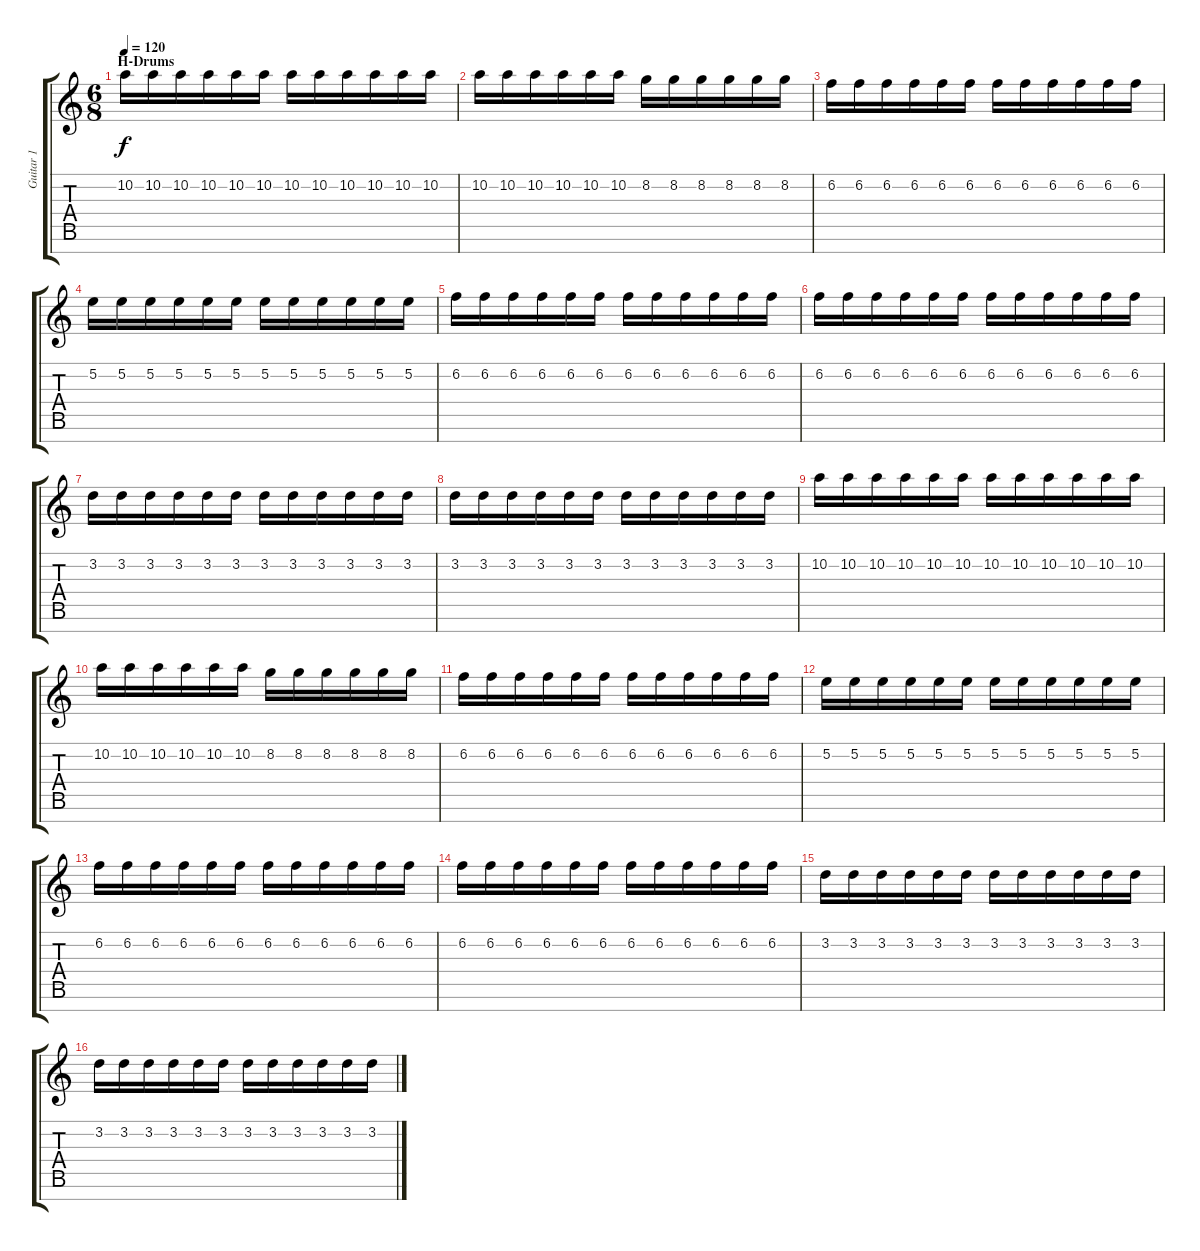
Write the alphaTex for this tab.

\track ("Guitar 1" "Guitar 1") {instrument electricguitarjazz}
\staff {score tabs}
\tuning (E4 B3 G3 D3 A2 E2 B1) {hide}
\ts (6 8)
\section ("" "H-Drums")
\tempo 120
\clef g2
\ks c
10.2.16{dy f} 10.2.16 10.2.16 10.2.16 10.2.16 10.2.16 10.2.16 10.2.16 10.2.16 10.2.16 10.2.16 10.2.16 |
10.2.16 10.2.16 10.2.16 10.2.16 10.2.16 10.2.16 8.2.16 8.2.16 8.2.16 8.2.16 8.2.16 8.2.16 |
6.2.16 6.2.16 6.2.16 6.2.16 6.2.16 6.2.16 6.2.16 6.2.16 6.2.16 6.2.16 6.2.16 6.2.16 |
5.2.16 5.2.16 5.2.16 5.2.16 5.2.16 5.2.16 5.2.16 5.2.16 5.2.16 5.2.16 5.2.16 5.2.16 |
6.2.16 6.2.16 6.2.16 6.2.16 6.2.16 6.2.16 6.2.16 6.2.16 6.2.16 6.2.16 6.2.16 6.2.16 |
6.2.16 6.2.16 6.2.16 6.2.16 6.2.16 6.2.16 6.2.16 6.2.16 6.2.16 6.2.16 6.2.16 6.2.16 |
3.2.16 3.2.16 3.2.16 3.2.16 3.2.16 3.2.16 3.2.16 3.2.16 3.2.16 3.2.16 3.2.16 3.2.16 |
3.2.16 3.2.16 3.2.16 3.2.16 3.2.16 3.2.16 3.2.16 3.2.16 3.2.16 3.2.16 3.2.16 3.2.16 |
10.2.16 10.2.16 10.2.16 10.2.16 10.2.16 10.2.16 10.2.16 10.2.16 10.2.16 10.2.16 10.2.16 10.2.16 |
10.2.16 10.2.16 10.2.16 10.2.16 10.2.16 10.2.16 8.2.16 8.2.16 8.2.16 8.2.16 8.2.16 8.2.16 |
6.2.16 6.2.16 6.2.16 6.2.16 6.2.16 6.2.16 6.2.16 6.2.16 6.2.16 6.2.16 6.2.16 6.2.16 |
5.2.16 5.2.16 5.2.16 5.2.16 5.2.16 5.2.16 5.2.16 5.2.16 5.2.16 5.2.16 5.2.16 5.2.16 |
6.2.16 6.2.16 6.2.16 6.2.16 6.2.16 6.2.16 6.2.16 6.2.16 6.2.16 6.2.16 6.2.16 6.2.16 |
6.2.16 6.2.16 6.2.16 6.2.16 6.2.16 6.2.16 6.2.16 6.2.16 6.2.16 6.2.16 6.2.16 6.2.16 |
3.2.16 3.2.16 3.2.16 3.2.16 3.2.16 3.2.16 3.2.16 3.2.16 3.2.16 3.2.16 3.2.16 3.2.16 |
3.2.16 3.2.16 3.2.16 3.2.16 3.2.16 3.2.16 3.2.16 3.2.16 3.2.16 3.2.16 3.2.16 3.2.16
